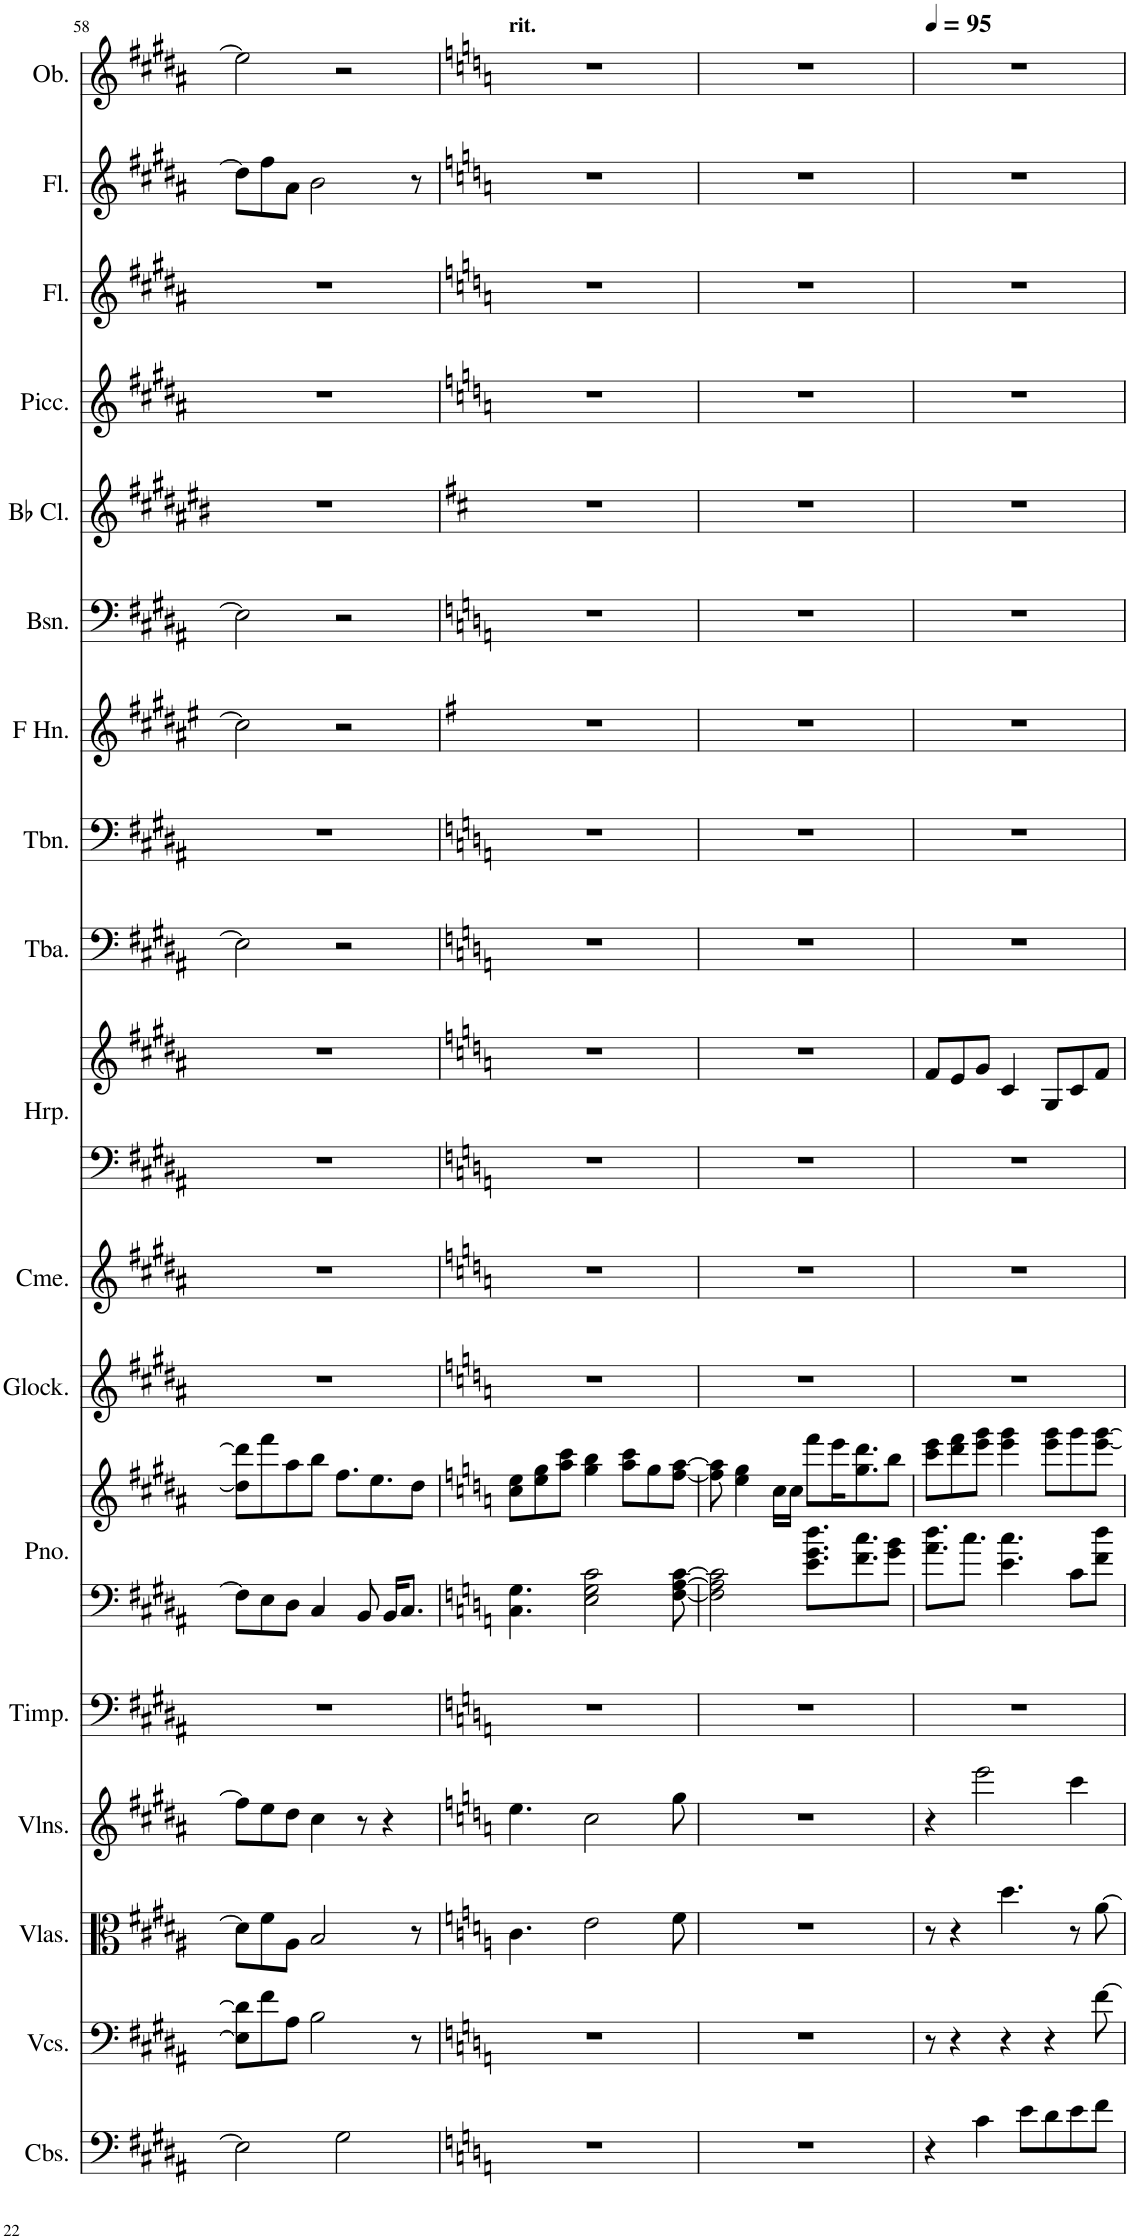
**kern	**kern	**kern	**kern	**kern	**kern	**kern	**kern	**kern	**kern	**kern	**kern	**kern	**kern	**kern	**kern	**kern	**kern	**kern	**kern
*part18	*part17	*part16	*part15	*part14	*part13	*part13	*part12	*part11	*part10	*part10	*part9	*part8	*part7	*part6	*part5	*part4	*part3	*part2	*part1
*staff20	*staff19	*staff18	*staff17	*staff16	*staff15	*staff14	*staff13	*staff12	*staff11	*staff10	*staff9	*staff8	*staff7	*staff6	*staff5	*staff4	*staff3	*staff2	*staff1
*I"Contrabasses	*I"Violoncellos	*I"Violas	*I"Violins	*I"Timpani	*I"Piano	*	*I"Glockenspiel	*I"Chimes	*I"Harp	*	*I"Tuba	*I"Trombone	*I"Horn in F	*I"Bassoon	*I"Bb Clarinet	*I"Piccolo	*I"Flute	*I"Flute	*I"Oboe
*I'Cbs.	*I'Vcs.	*I'Vlas.	*I'Vlns.	*I'Timp.	*I'Pno.	*	*I'Glock.	*I'Cme.	*I'Hrp.	*	*I'Tba.	*I'Tbn.	*	*I'Bsn.	*I'Bb Cl.	*I'Picc.	*I'Fl.	*I'Fl.	*I'Ob.
!!LO:PB:g=z
*clefF4	*clefF4	*clefC3	*clefG2	*clefF4	*clefF4	*clefG2	*clefG2	*clefG2	*clefF4	*clefG2	*clefF4	*clefF4	*clefG2	*clefF4	*clefG2	*clefG2	*clefG2	*clefG2	*clefG2
*Trd7c12	*	*	*	*	*	*	*Trd-14c-24	*	*	*	*	*	*Trd4c7	*	*Trd1c2	*Trd-7c-12	*	*	*
*k[f#c#g#d#a#]	*k[f#c#g#d#a#]	*k[f#c#g#d#a#]	*k[f#c#g#d#a#]	*k[f#c#g#d#a#]	*k[f#c#g#d#a#]	*k[f#c#g#d#a#]	*k[f#c#g#d#a#]	*k[f#c#g#d#a#]	*k[f#c#g#d#a#]	*k[f#c#g#d#a#]	*k[f#c#g#d#a#]	*k[f#c#g#d#a#]	*k[f#c#g#d#a#e#]	*k[f#c#g#d#a#]	*k[f#c#g#d#a#e#b#]	*k[f#c#g#d#a#]	*k[f#c#g#d#a#]	*k[f#c#g#d#a#]	*k[f#c#g#d#a#]
*M4/4	*M4/4	*M4/4	*M4/4	*M4/4	*M4/4	*M4/4	*M4/4	*M4/4	*M4/4	*M4/4	*M4/4	*M4/4	*M4/4	*M4/4	*M4/4	*M4/4	*M4/4	*M4/4	*M4/4
=58	=58	=58	=58	=58	=58	=58	=58	=58	=58	=58	=58	=58	=58	=58	=58	=58	=58	=58	=58
2E\]	8E\] 8d#\]L	8d#\L]	8ff#\L]	1r	8F#\L]	8dd#\] 8ddd#\]L	1r	1r	1r	1r	2E\]	1r	2cc#\]	2E\]	1r	1r	1r	8dd#\L]	2ee\]
.	8f#\	8f#\	8ee\	.	8E\	8fff#\	.	.	.	.	.	.	.	.	.	.	.	8ff#\	.
.	8A#\J	8A#\J	8dd#\J	.	8D#\J	8aa#\	.	.	.	.	.	.	.	.	.	.	.	8a#\J	.
.	2B\	2B/	4cc#\	.	4C#/	8bb\J	.	.	.	.	.	.	.	.	.	.	.	2b\	.
2G#\	.	.	.	.	.	8.ff#\L	.	.	.	.	2r	.	2r	2r	.	.	.	.	2r
.	.	.	8r	.	8BB/	.	.	.	.	.	.	.	.	.	.	.	.	.	.
.	.	.	.	.	.	8.ee\	.	.	.	.	.	.	.	.	.	.	.	.	.
.	.	.	4r	.	16BB/KL	.	.	.	.	.	.	.	.	.	.	.	.	.	.
.	.	.	.	.	8.C#/J	.	.	.	.	.	.	.	.	.	.	.	.	.	.
.	8r	8r	.	.	.	8dd#\J	.	.	.	.	.	.	.	.	.	.	.	8r	.
=59	=59	=59	=59	=59	=59	=59	=59	=59	=59	=59	=59	=59	=59	=59	=59	=59	=59	=59	=59
*k[]	*k[]	*k[]	*k[]	*k[]	*k[]	*k[]	*k[]	*k[]	*k[]	*k[]	*k[]	*k[]	*k[f#]	*k[]	*k[f#c#]	*k[]	*k[]	*k[]	*k[]
!	!	!	!	!	!	!	!	!	!	!	!	!	!	!	!	!	!	!	!LO:TX:a:B:t=rit.
1r	1r	4.c\	4.ee\	1r	4.C\ 4.G\	8cc\ 8ee\L	1r	1r	1r	1r	1r	1r	1r	1r	1r	1r	1r	1r	1r
.	.	.	.	.	.	8ee\ 8gg\	.	.	.	.	.	.	.	.	.	.	.	.	.
.	.	.	.	.	.	8aa\ 8ccc\J	.	.	.	.	.	.	.	.	.	.	.	.	.
.	.	2e\	2cc\	.	2E\ 2G\ 2c\	4gg\ 4bb\	.	.	.	.	.	.	.	.	.	.	.	.	.
.	.	.	.	.	.	8aa\ 8ccc\L	.	.	.	.	.	.	.	.	.	.	.	.	.
.	.	.	.	.	.	8gg\	.	.	.	.	.	.	.	.	.	.	.	.	.
.	.	8f\	8gg\	.	[8F\ [8A\ [8c\	[8ff\ [8aa\J	.	.	.	.	.	.	.	.	.	.	.	.	.
=60	=60	=60	=60	=60	=60	=60	=60	=60	=60	=60	=60	=60	=60	=60	=60	=60	=60	=60	=60
1r	1r	1r	1r	1r	2F\] 2A\] 2c\]	8ff\] 8aa\]	1r	1r	1r	1r	1r	1r	1r	1r	1r	1r	1r	1r	1r
.	.	.	.	.	.	4ee\ 4gg\	.	.	.	.	.	.	.	.	.	.	.	.	.
.	.	.	.	.	.	16cc\LL	.	.	.	.	.	.	.	.	.	.	.	.	.
.	.	.	.	.	.	16cc\JJ	.	.	.	.	.	.	.	.	.	.	.	.	.
.	.	.	.	.	8.e\ 8.g\ 8.dd\L	8fff\L	.	.	.	.	.	.	.	.	.	.	.	.	.
.	.	.	.	.	.	16eee\K	.	.	.	.	.	.	.	.	.	.	.	.	.
.	.	.	.	.	8.f\ 8.cc\	8.gg\ 8.ddd\	.	.	.	.	.	.	.	.	.	.	.	.	.
.	.	.	.	.	8g\ 8b\J	8bb\J	.	.	.	.	.	.	.	.	.	.	.	.	.
=61	=61	=61	=61	=61	=61	=61	=61	=61	=61	=61	=61	=61	=61	=61	=61	=61	=61	=61	=61
*	*	*	*	*	*	*	*	*	*	*	*	*	*	*	*	*	*	*	*MM95
4r	8r	8r	4r	1r	8.a\ 8.dd\L	8ccc\ 8eee\L	1r	1r	1r	8f/L	1r	1r	1r	1r	1r	1r	1r	1r	1r
.	4r	4r	.	.	.	8ddd\ 8fff\	.	.	.	8e/	.	.	.	.	.	.	.	.	.
.	.	.	.	.	8.cc\J	.	.	.	.	.	.	.	.	.	.	.	.	.	.
4c\	.	.	2eee\	.	.	8eee\ 8ggg\J	.	.	.	8g/J	.	.	.	.	.	.	.	.	.
.	4r	4.dd\	.	.	4.e\ 4.cc\	4eee\ 4ggg\	.	.	.	4c/	.	.	.	.	.	.	.	.	.
8e\L	.	.	.	.	.	.	.	.	.	.	.	.	.	.	.	.	.	.	.
8d\	4r	.	.	.	.	8eee\ 8ggg\L	.	.	.	8G/L	.	.	.	.	.	.	.	.	.
8e\	.	8r	4ccc\	.	8c\L	8ggg\	.	.	.	8c/	.	.	.	.	.	.	.	.	.
8f\J	[8f\	[8a\	.	.	8f\ 8dd\J	[8eee\ [8ggg\J	.	.	.	8f/J	.	.	.	.	.	.	.	.	.
=	=	=	=	=	=	=	=	=	=	=	=	=	=	=	=	=	=	=	=
*-	*-	*-	*-	*-	*-	*-	*-	*-	*-	*-	*-	*-	*-	*-	*-	*-	*-	*-	*-
